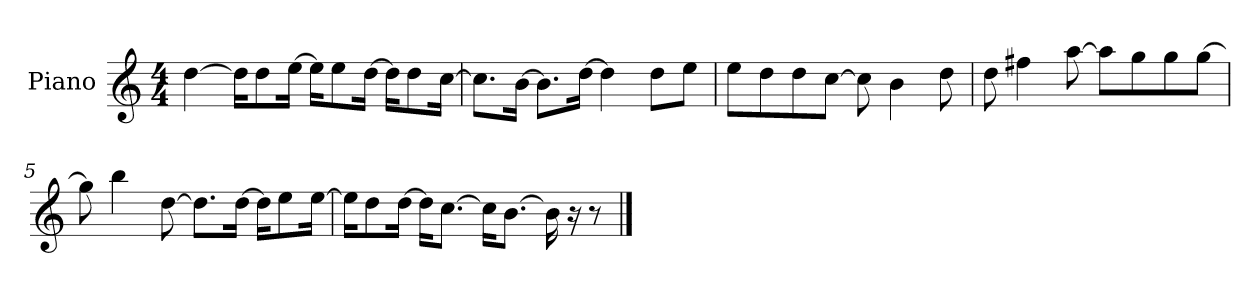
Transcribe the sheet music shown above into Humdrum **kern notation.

**kern
*part1
*staff1
*I"Piano
*I'P-no
*clefG2
*k[]
*M4/4
*MM90
=1
[4dd\
16dd\KL]
8dd\
[16ee\Jk
16ee\KL]
8ee\
[16dd\Jk
16dd\KL]
8dd\
[16cc\Jk
=2
8.cc\L]
[16b\Jk
8.b\L]
[16dd\Jk
4dd\]
8dd\L
8ee\J
=3
8ee\L
8dd\
8dd\
[8cc\J
8cc\]
4b\
8dd\
=4
8dd\
4ff#X\
[8aa\
8aa\L]
8gg\
8gg\
[8gg\J
!!LO:LB:g=z
=5
8gg\]
4bb\
[8dd\
8.dd\L]
[16dd\Jk
16dd\KL]
8ee\
[16ee\Jk
=6
16ee\KL]
8dd\
[16dd\Jk
16dd\KL]
[8.cc\J
16cc\KL]
[8.b\J
16b\]
16r
8r
==
*-
